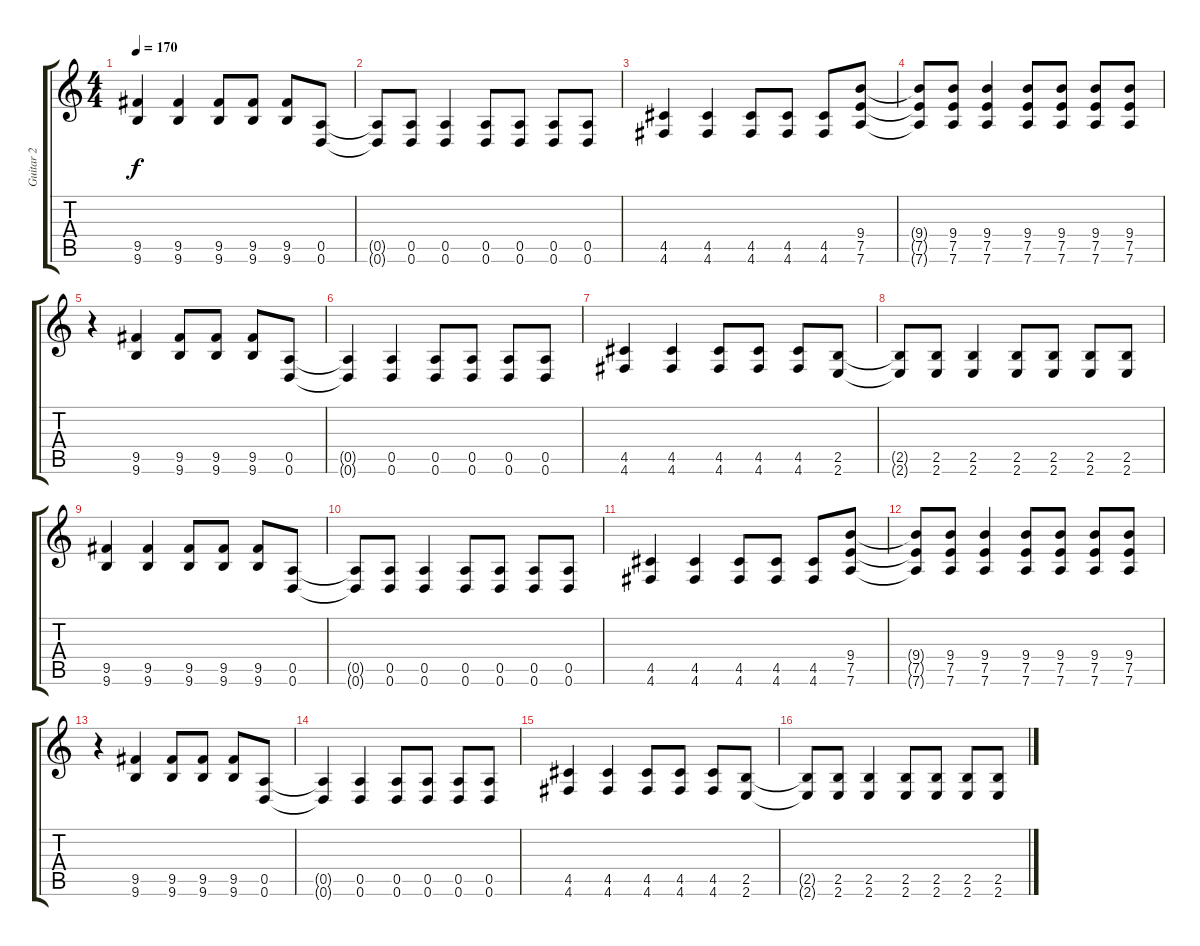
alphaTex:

\track ("Guitar 2" "Guitar 2") {instrument distortionguitar}
\staff {score tabs}
\tuning (E4 B3 G3 D3 A2 D2) {hide}
\ts (4 4)
\tempo 170
\clef g2
\ks c
(9.5 9.6).4{dy f} (9.5 9.6).4 (9.5 9.6).8 (9.5 9.6).8 (9.5 9.6).8 (0.5 0.6).8 |
(0.5{t} 0.6{t}).8 (0.5 0.6).8 (0.5 0.6).4 (0.5 0.6).8 (0.5 0.6).8 (0.5 0.6).8 (0.5 0.6).8 |
(4.5 4.6).4 (4.5 4.6).4 (4.5 4.6).8 (4.5 4.6).8 (4.5 4.6).8 (9.4 7.5 7.6).8 |
(9.4{t} 7.5{t} 7.6{t}).8 (9.4 7.5 7.6).8 (9.4 7.5 7.6).4 (9.4 7.5 7.6).8 (9.4 7.5 7.6).8 (9.4 7.5 7.6).8 (9.4 7.5 7.6).8 |
r.4 (9.5 9.6).4 (9.5 9.6).8 (9.5 9.6).8 (9.5 9.6).8 (0.5 0.6).8 |
(0.5{t} 0.6{t}).4 (0.5 0.6).4 (0.5 0.6).8 (0.5 0.6).8 (0.5 0.6).8 (0.5 0.6).8 |
(4.5 4.6).4 (4.5 4.6).4 (4.5 4.6).8 (4.5 4.6).8 (4.5 4.6).8 (2.5 2.6).8 |
(2.5{t} 2.6{t}).8 (2.5 2.6).8 (2.5 2.6).4 (2.5 2.6).8 (2.5 2.6).8 (2.5 2.6).8 (2.5 2.6).8 |
(9.5 9.6).4 (9.5 9.6).4 (9.5 9.6).8 (9.5 9.6).8 (9.5 9.6).8 (0.5 0.6).8 |
(0.5{t} 0.6{t}).8 (0.5 0.6).8 (0.5 0.6).4 (0.5 0.6).8 (0.5 0.6).8 (0.5 0.6).8 (0.5 0.6).8 |
(4.5 4.6).4 (4.5 4.6).4 (4.5 4.6).8 (4.5 4.6).8 (4.5 4.6).8 (9.4 7.5 7.6).8 |
(9.4{t} 7.5{t} 7.6{t}).8 (9.4 7.5 7.6).8 (9.4 7.5 7.6).4 (9.4 7.5 7.6).8 (9.4 7.5 7.6).8 (9.4 7.5 7.6).8 (9.4 7.5 7.6).8 |
r.4 (9.5 9.6).4 (9.5 9.6).8 (9.5 9.6).8 (9.5 9.6).8 (0.5 0.6).8 |
(0.5{t} 0.6{t}).4 (0.5 0.6).4 (0.5 0.6).8 (0.5 0.6).8 (0.5 0.6).8 (0.5 0.6).8 |
(4.5 4.6).4 (4.5 4.6).4 (4.5 4.6).8 (4.5 4.6).8 (4.5 4.6).8 (2.5 2.6).8 |
(2.5{t} 2.6{t}).8 (2.5 2.6).8 (2.5 2.6).4 (2.5 2.6).8 (2.5 2.6).8 (2.5 2.6).8 (2.5 2.6).8
